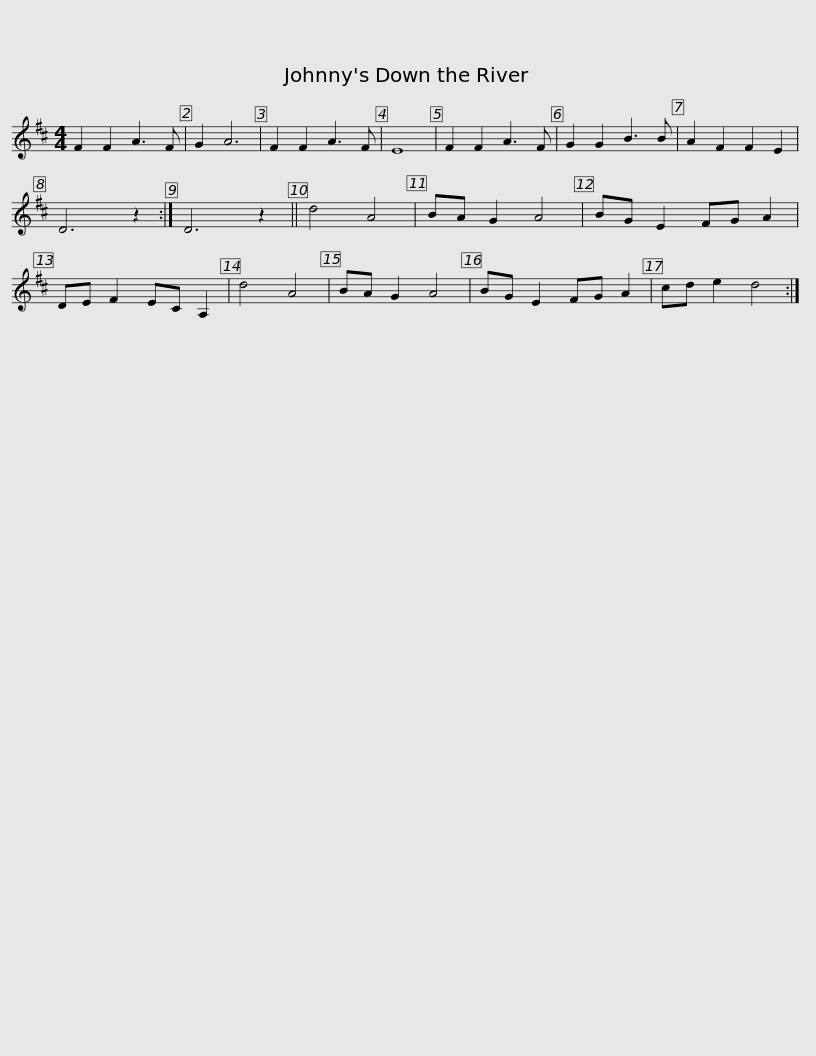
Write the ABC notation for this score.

X:1
L:1/8
M:4/4
I:linebreak $
K:D
V:1 treble
V:1
 F2 F2 A3 F | G2 A6 | F2 F2 A3 F | E8 | F2 F2 A3 F | %5
 G2 G2 B3 B | A2 F2 F2 E2 | D6 z2 :| D6 z2 || d4 A4 | %10
 BA G2 A4 |$ BG E2 FG A2 | DE F2 EC A,2 | d4 A4 | BA G2 A4 | %15
 BG E2 FG A2 | cd e2 d4 :| %17
